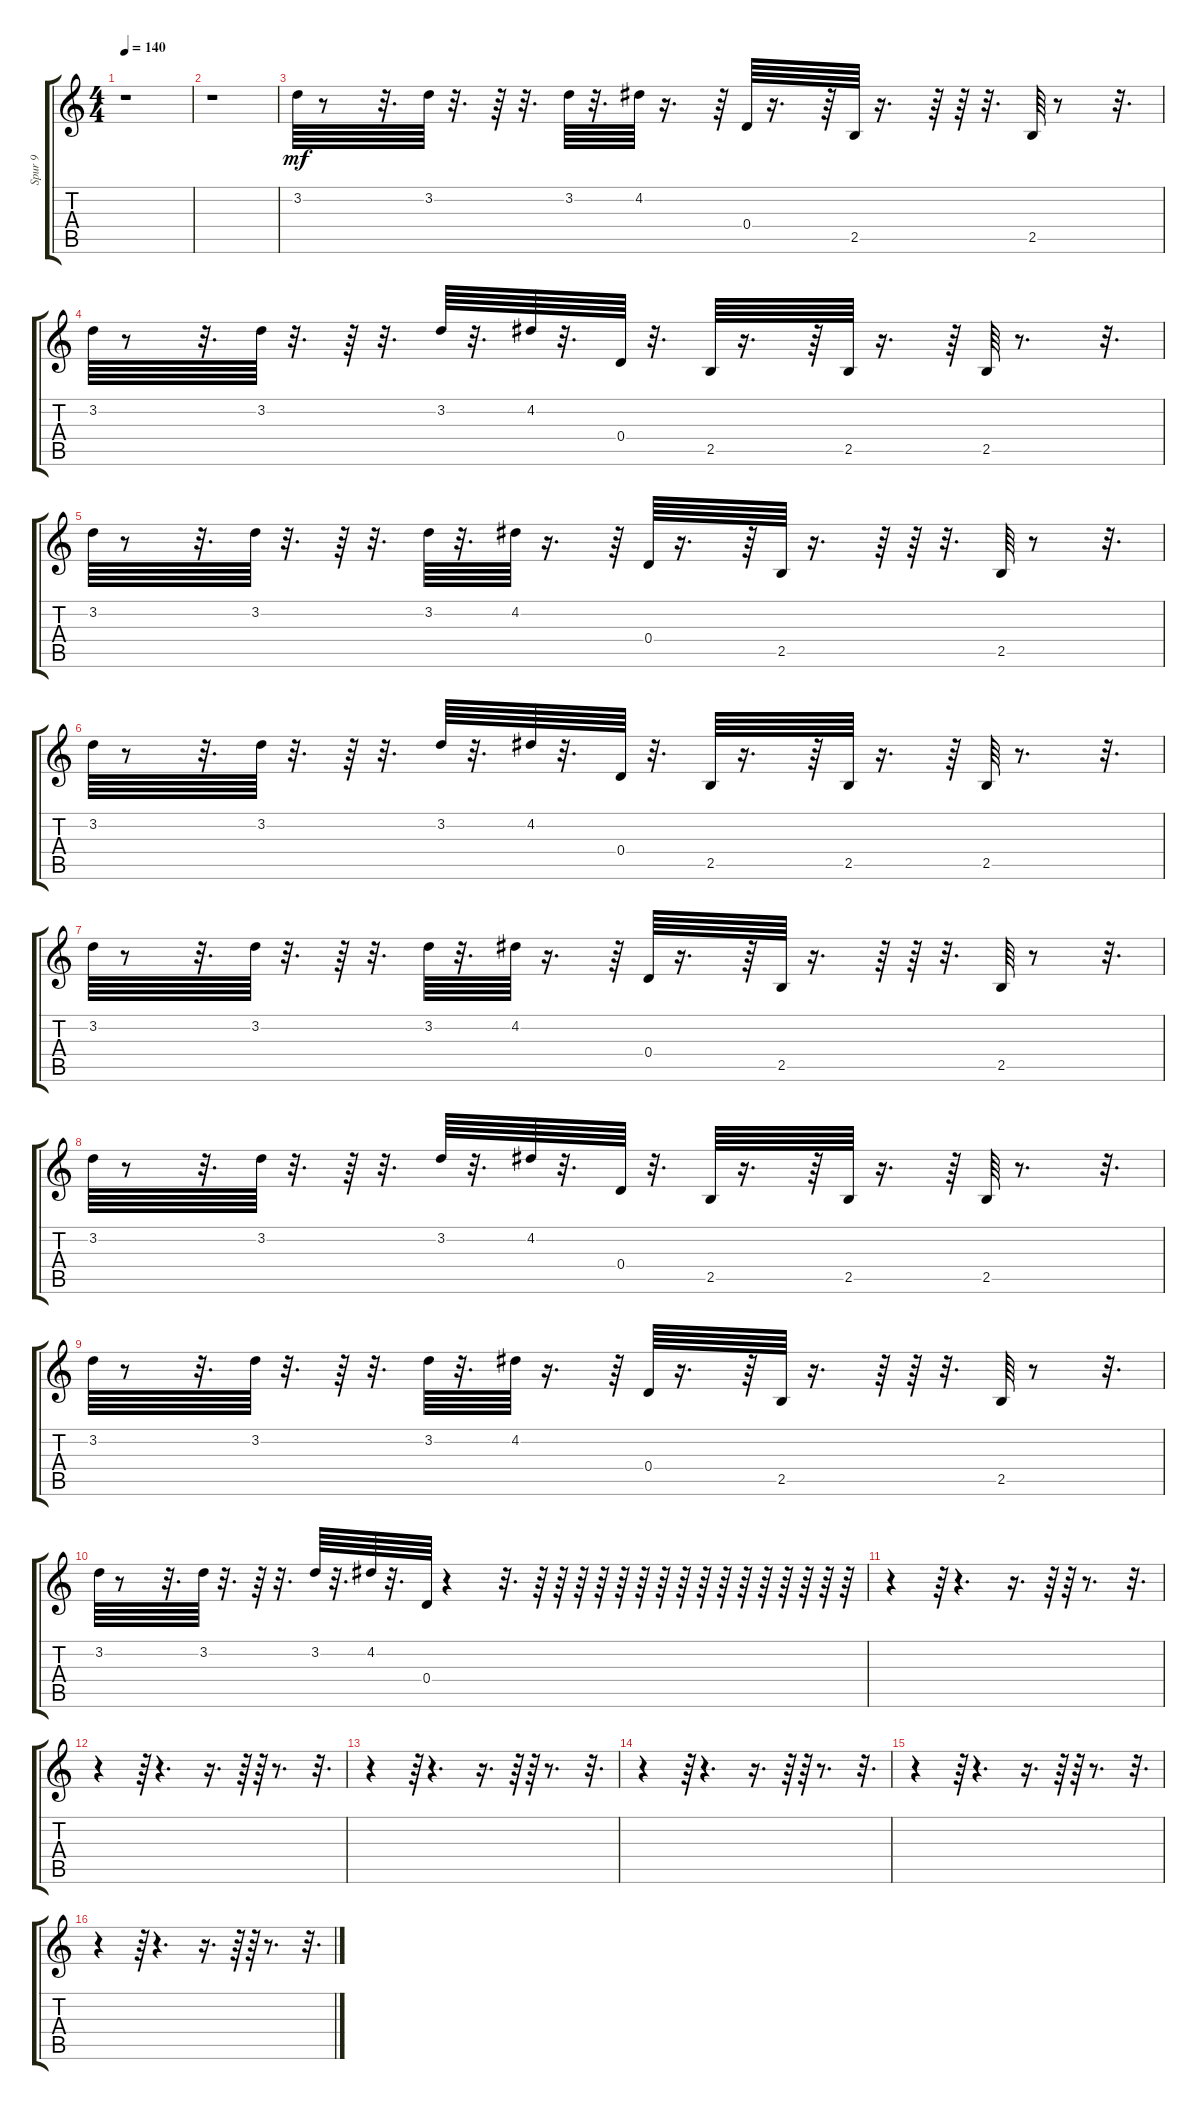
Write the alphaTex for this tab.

\track ("Spur 9" "Spur 9") {instrument electricguitarclean}
\staff {score tabs}
\tuning (E4 B3 G3 D3 A2 E2) {hide}
\ts (4 4)
\tempo 140
\clef g2
\ks c
r.1{dy mf instrument electricguitarclean} |
r.1 |
3.2.64 r.8 r.32{d} 3.2.64 r.32{d} r.64 r.32{d} 3.2.64 r.32{d} 4.2.64 r.16{d} r.64 0.4.64 r.16{d} r.64 2.5.64 r.16{d} r.64 r.64 r.32{d} 2.5.64 r.8 r.32{d} |
3.2.64 r.8 r.32{d} 3.2.64 r.32{d} r.64 r.32{d} 3.2.64 r.32{d} 4.2.64 r.32{d} 0.4.64 r.32{d} 2.5.64 r.16{d} r.64 2.5.64 r.16{d} r.64 2.5.64 r.8{d} r.32{d} |
3.2.64 r.8 r.32{d} 3.2.64 r.32{d} r.64 r.32{d} 3.2.64 r.32{d} 4.2.64 r.16{d} r.64 0.4.64 r.16{d} r.64 2.5.64 r.16{d} r.64 r.64 r.32{d} 2.5.64 r.8 r.32{d} |
3.2.64 r.8 r.32{d} 3.2.64 r.32{d} r.64 r.32{d} 3.2.64 r.32{d} 4.2.64 r.32{d} 0.4.64 r.32{d} 2.5.64 r.16{d} r.64 2.5.64 r.16{d} r.64 2.5.64 r.8{d} r.32{d} |
3.2.64 r.8 r.32{d} 3.2.64 r.32{d} r.64 r.32{d} 3.2.64 r.32{d} 4.2.64 r.16{d} r.64 0.4.64 r.16{d} r.64 2.5.64 r.16{d} r.64 r.64 r.32{d} 2.5.64 r.8 r.32{d} |
3.2.64 r.8 r.32{d} 3.2.64 r.32{d} r.64 r.32{d} 3.2.64 r.32{d} 4.2.64 r.32{d} 0.4.64 r.32{d} 2.5.64 r.16{d} r.64 2.5.64 r.16{d} r.64 2.5.64 r.8{d} r.32{d} |
3.2.64 r.8 r.32{d} 3.2.64 r.32{d} r.64 r.32{d} 3.2.64 r.32{d} 4.2.64 r.16{d} r.64 0.4.64 r.16{d} r.64 2.5.64 r.16{d} r.64 r.64 r.32{d} 2.5.64 r.8 r.32{d} |
3.2.64 r.8 r.32{d} 3.2.64 r.32{d} r.64 r.32{d} 3.2.64 r.32{d} 4.2.64 r.32{d} 0.4.64 r.4 r.32{d} r.64 r.64 r.64 r.64 r.64 r.64 r.64 r.64 r.64 r.64 r.64 r.64 r.64 r.64 r.64 r.64 |
r.4 r.64 r.4{d} r.16{d} r.64 r.64 r.8{d} r.32{d} |
r.4 r.64 r.4{d} r.16{d} r.64 r.64 r.8{d} r.32{d} |
r.4 r.64 r.4{d} r.16{d} r.64 r.64 r.8{d} r.32{d} |
r.4 r.64 r.4{d} r.16{d} r.64 r.64 r.8{d} r.32{d} |
r.4 r.64 r.4{d} r.16{d} r.64 r.64 r.8{d} r.32{d} |
r.4 r.64 r.4{d} r.16{d} r.64 r.64 r.8{d} r.32{d}
